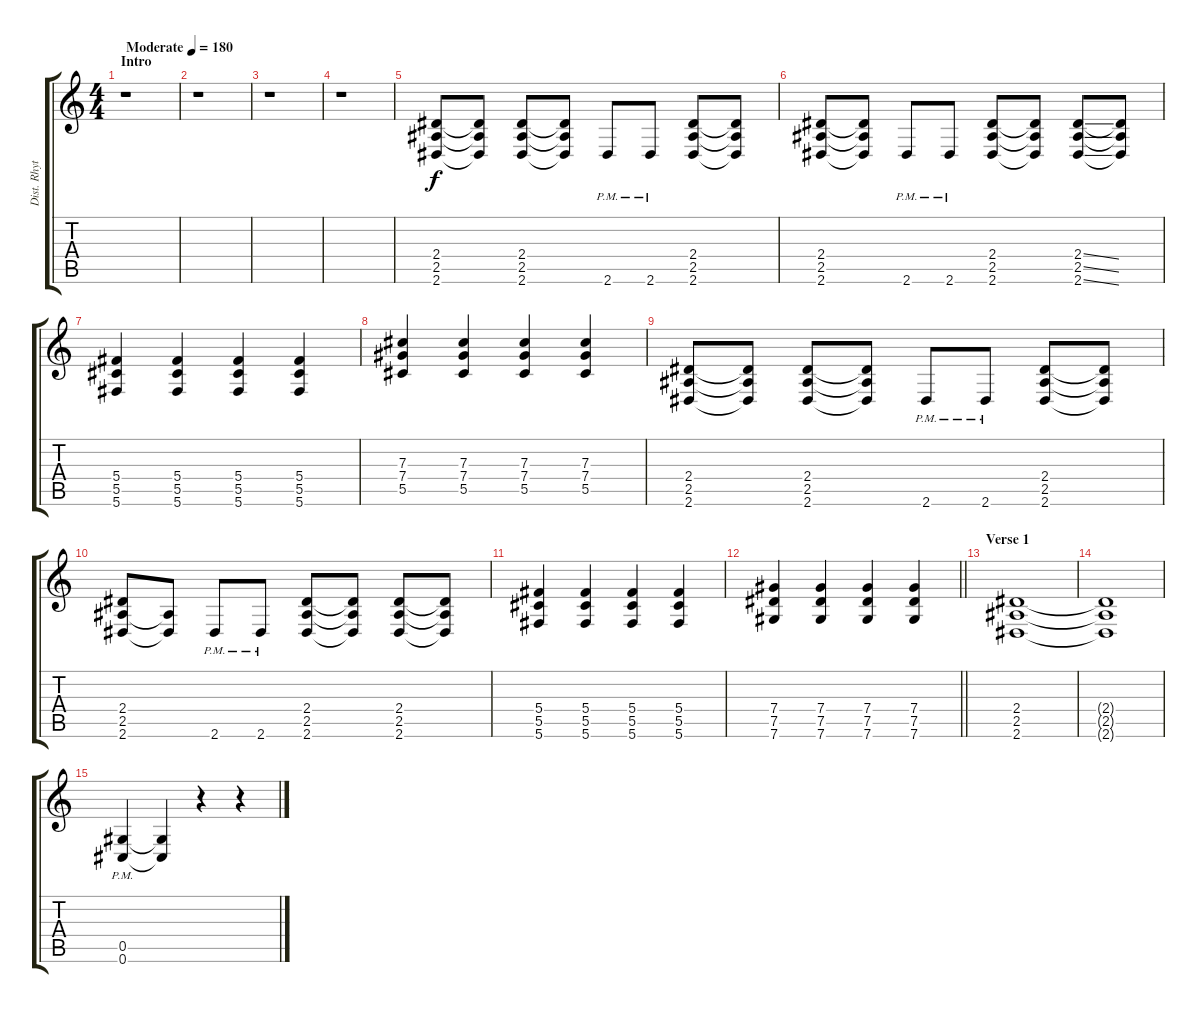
\track ("Dist. Rhytm Guitar [R]" "Dist. Rhyt") {instrument distortionguitar}
\staff {score tabs}
\tuning (Eb4 Bb3 Gb3 Db3 Ab2 Db2) {hide}
\ts (4 4)
\section ("" "Intro")
\tempo (180 "Moderate")
\clef g2
\ks c
r.1{dy f instrument distortionguitar} |
r.1 |
r.1 |
r.1 |
(2.4 2.5 2.6).8 (2.4{t} 2.5{t} 2.6{t}).8 (2.4 2.5 2.6).8 (2.4{t} 2.5{t} 2.6{t}).8 2.6{pm}.8 2.6{pm}.8 (2.4 2.5 2.6).8 (2.4{t} 2.5{t} 2.6{t}).8 |
(2.4 2.5 2.6).8 (2.4{t} 2.5{t} 2.6{t}).8 2.6{pm}.8 2.6{pm}.8 (2.4 2.5 2.6).8 (2.4{t} 2.5{t} 2.6{t}).8 (2.4{ss} 2.5{ss} 2.6{ss}).8 (2.4{t} 2.5{t} 2.6{t}).8 |
(5.4 5.5 5.6).4 (5.4 5.5 5.6).4 (5.4 5.5 5.6).4 (5.4 5.5 5.6).4 |
(7.3 7.4 5.5).4 (7.3 7.4 5.5).4 (7.3 7.4 5.5).4 (7.3 7.4 5.5).4 |
(2.4 2.5 2.6).8 (2.4{t} 2.5{t} 2.6{t}).8 (2.4 2.5 2.6).8 (2.4{t} 2.5{t} 2.6{t}).8 2.6{pm}.8 2.6{pm}.8 (2.4 2.5 2.6).8 (2.4{t} 2.5{t} 2.6{t}).8 |
(2.4 2.5 2.6).8 (2.5{t} 2.6{t}).8 2.6{pm}.8 2.6{pm}.8 (2.4 2.5 2.6).8 (2.4{t} 2.5{t} 2.6{t}).8 (2.4 2.5 2.6).8 (2.4{t} 2.5{t} 2.6{t}).8 |
(5.4 5.5 5.6).4 (5.4 5.5 5.6).4 (5.4 5.5 5.6).4 (5.4 5.5 5.6).4 |
\barLineRight lightlight
(7.4 7.5 7.6).4 (7.4 7.5 7.6).4 (7.4 7.5 7.6).4 (7.4 7.5 7.6).4 |
\section ("" "Verse 1")
(2.4 2.5 2.6).1 |
(2.4{t} 2.5{t} 2.6{t}).1 |
(0.5{pm} 0.6{pm}).4 (0.5{t} 0.6{t}).4 r.4 r.4
